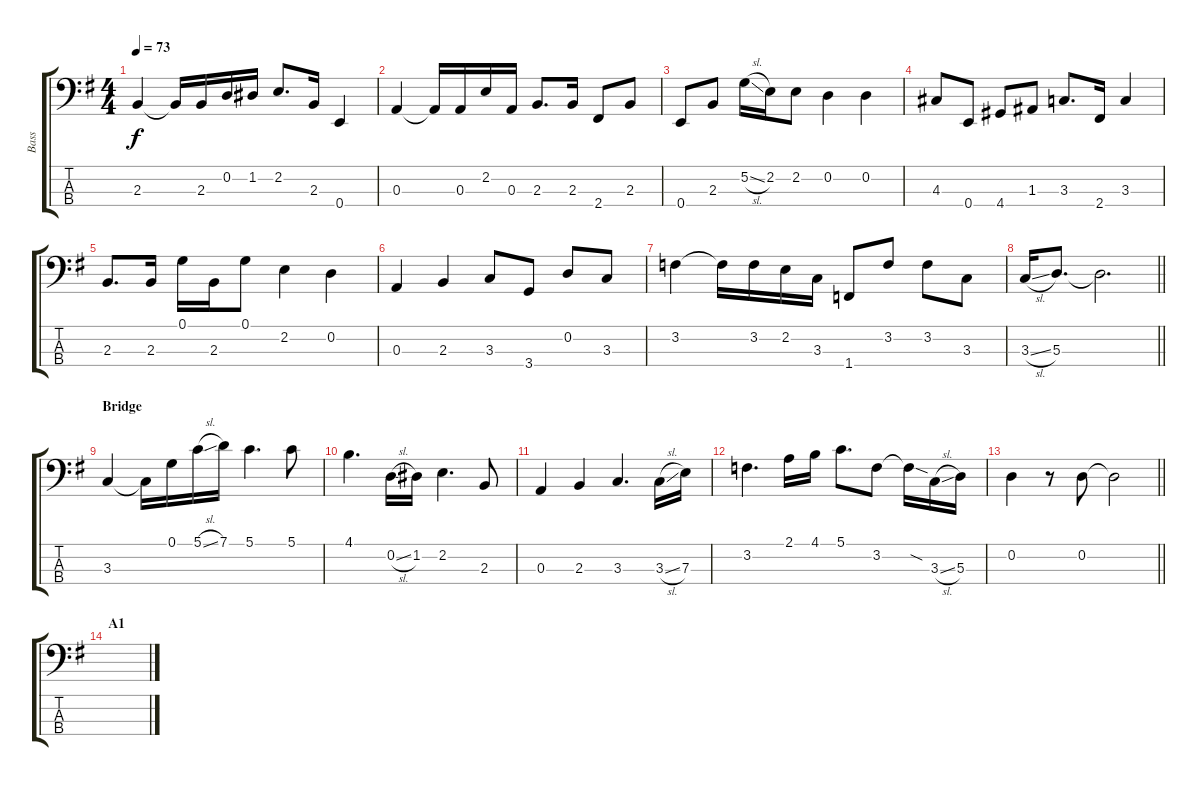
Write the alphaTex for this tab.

\track ("Bass" "Bass") {instrument electricbassfinger}
\staff {score tabs}
\tuning (G2 D2 A1 E1) {hide}
\ts (4 4)
\tempo 73
\clef f4
\ks g
2.3.4{dy f} 2.3{t}.16 2.3.16 0.2.16 1.2.16 2.2.8{d} 2.3.16 0.4.4 |
0.3.4 0.3{t}.16 0.3.16 2.2.16 0.3.16 2.3.8{d} 2.3.16 2.4.8 2.3.8 |
0.4.8 2.3.8 5.2{sl}.16 2.2.16 2.2.8 0.2.4 0.2.4 |
4.3.8 0.4.8 4.4.8 1.3.8 3.3.8{d} 2.4.16 3.3.4 |
2.3.8{d} 2.3.16 0.1.16 2.3.16 0.1.8 2.2.4 0.2.4 |
0.3.4 2.3.4 3.3.8 3.4.8 0.2.8 3.3.8 |
3.2.4 3.2{t}.16 3.2.16 2.2.16 3.3.16 1.4.8 3.2.8 3.2.8 3.3.8 |
\barLineRight lightlight
3.3{sl}.16 5.3.8{d} 5.3{t}.2{d} |
\section ("" "Bridge")
3.3.4 3.3{t}.16 0.1.16 5.1{sl}.16 7.1.16 5.1.4{d} 5.1.8 |
4.1.4{d} 0.2{sl}.16 1.2.16 2.2.4{d} 2.3.8 |
0.3.4 2.3.4 3.3.4{d} 3.3{sl}.16 7.3.16 |
3.2.4{d} 2.1.16 4.1.16 5.1.8{d} 3.2.8 3.2{sod t}.16 3.3{sl}.16 5.3.16 |
\barLineRight lightlight
0.2.4 r.8 0.2.8 0.2{t}.2 |
\section ("" "A1")
